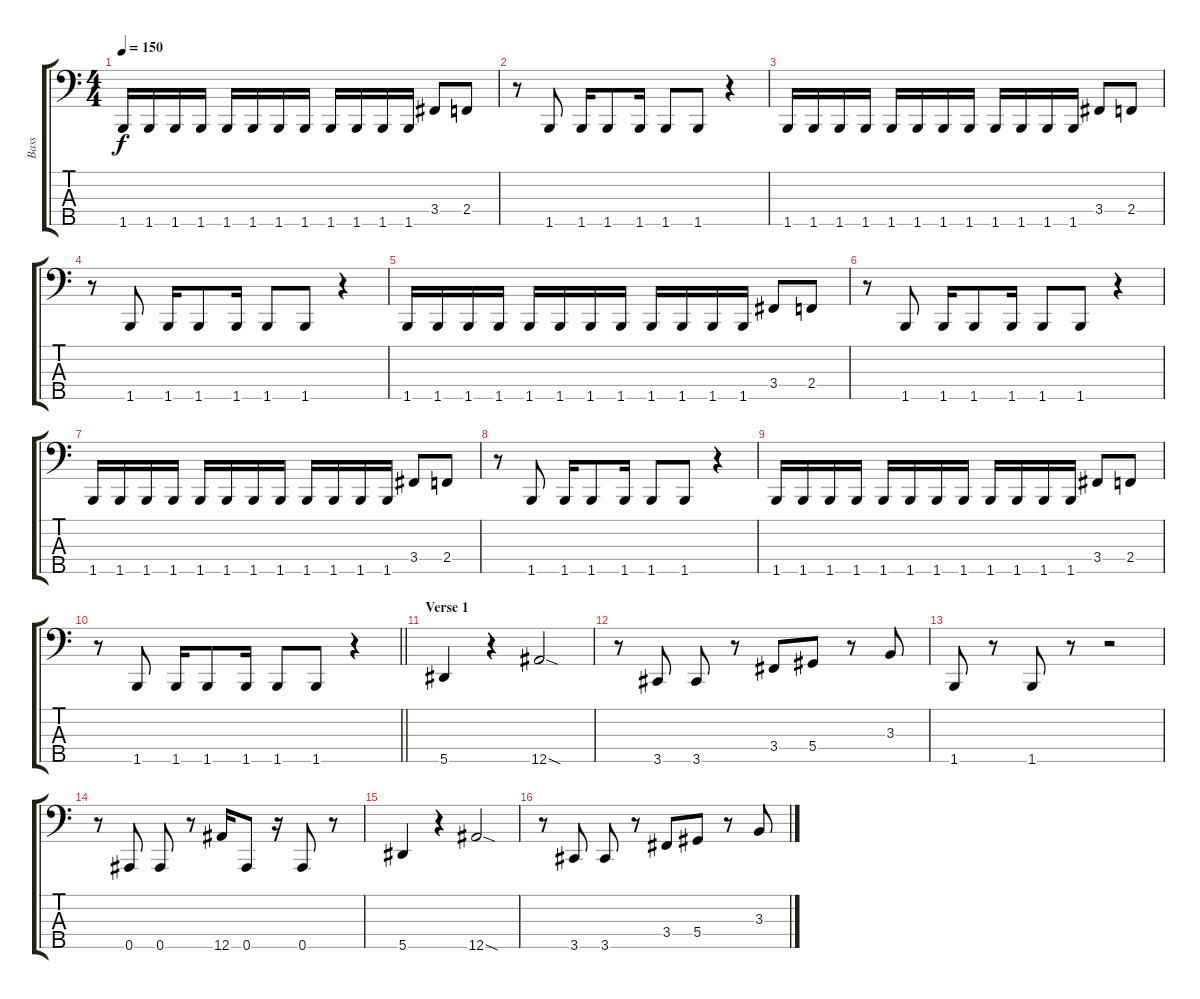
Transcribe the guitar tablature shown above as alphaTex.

\track ("Bass" "Bass") {instrument electricbassfinger}
\staff {score tabs}
\tuning (Gb2 Db2 Ab1 Eb1 Bb0) {hide}
\ts (4 4)
\tempo 150
\clef f4
\ks c
1.5.16{dy f} 1.5.16 1.5.16 1.5.16 1.5.16 1.5.16 1.5.16 1.5.16 1.5.16 1.5.16 1.5.16 1.5.16 3.4.8 2.4.8 |
r.8 1.5.8 1.5.16 1.5.8 1.5.16 1.5.8 1.5.8 r.4 |
1.5.16 1.5.16 1.5.16 1.5.16 1.5.16 1.5.16 1.5.16 1.5.16 1.5.16 1.5.16 1.5.16 1.5.16 3.4.8 2.4.8 |
r.8 1.5.8 1.5.16 1.5.8 1.5.16 1.5.8 1.5.8 r.4 |
1.5.16 1.5.16 1.5.16 1.5.16 1.5.16 1.5.16 1.5.16 1.5.16 1.5.16 1.5.16 1.5.16 1.5.16 3.4.8 2.4.8 |
r.8 1.5.8 1.5.16 1.5.8 1.5.16 1.5.8 1.5.8 r.4 |
1.5.16 1.5.16 1.5.16 1.5.16 1.5.16 1.5.16 1.5.16 1.5.16 1.5.16 1.5.16 1.5.16 1.5.16 3.4.8 2.4.8 |
r.8 1.5.8 1.5.16 1.5.8 1.5.16 1.5.8 1.5.8 r.4 |
1.5.16 1.5.16 1.5.16 1.5.16 1.5.16 1.5.16 1.5.16 1.5.16 1.5.16 1.5.16 1.5.16 1.5.16 3.4.8 2.4.8 |
\barLineRight lightlight
r.8 1.5.8 1.5.16 1.5.8 1.5.16 1.5.8 1.5.8 r.4 |
\section ("" "Verse 1")
5.5.4 r.4 12.5{sod}.2 |
r.8 3.5.8 3.5.8 r.8 3.4.8 5.4.8 r.8 3.3.8 |
1.5.8 r.8 1.5.8 r.8 r.2 |
r.8 0.5.8 0.5.8 r.8 12.5.16 0.5.8 r.16 0.5.8 r.8 |
5.5.4 r.4 12.5{sod}.2 |
r.8 3.5.8 3.5.8 r.8 3.4.8 5.4.8 r.8 3.3.8
